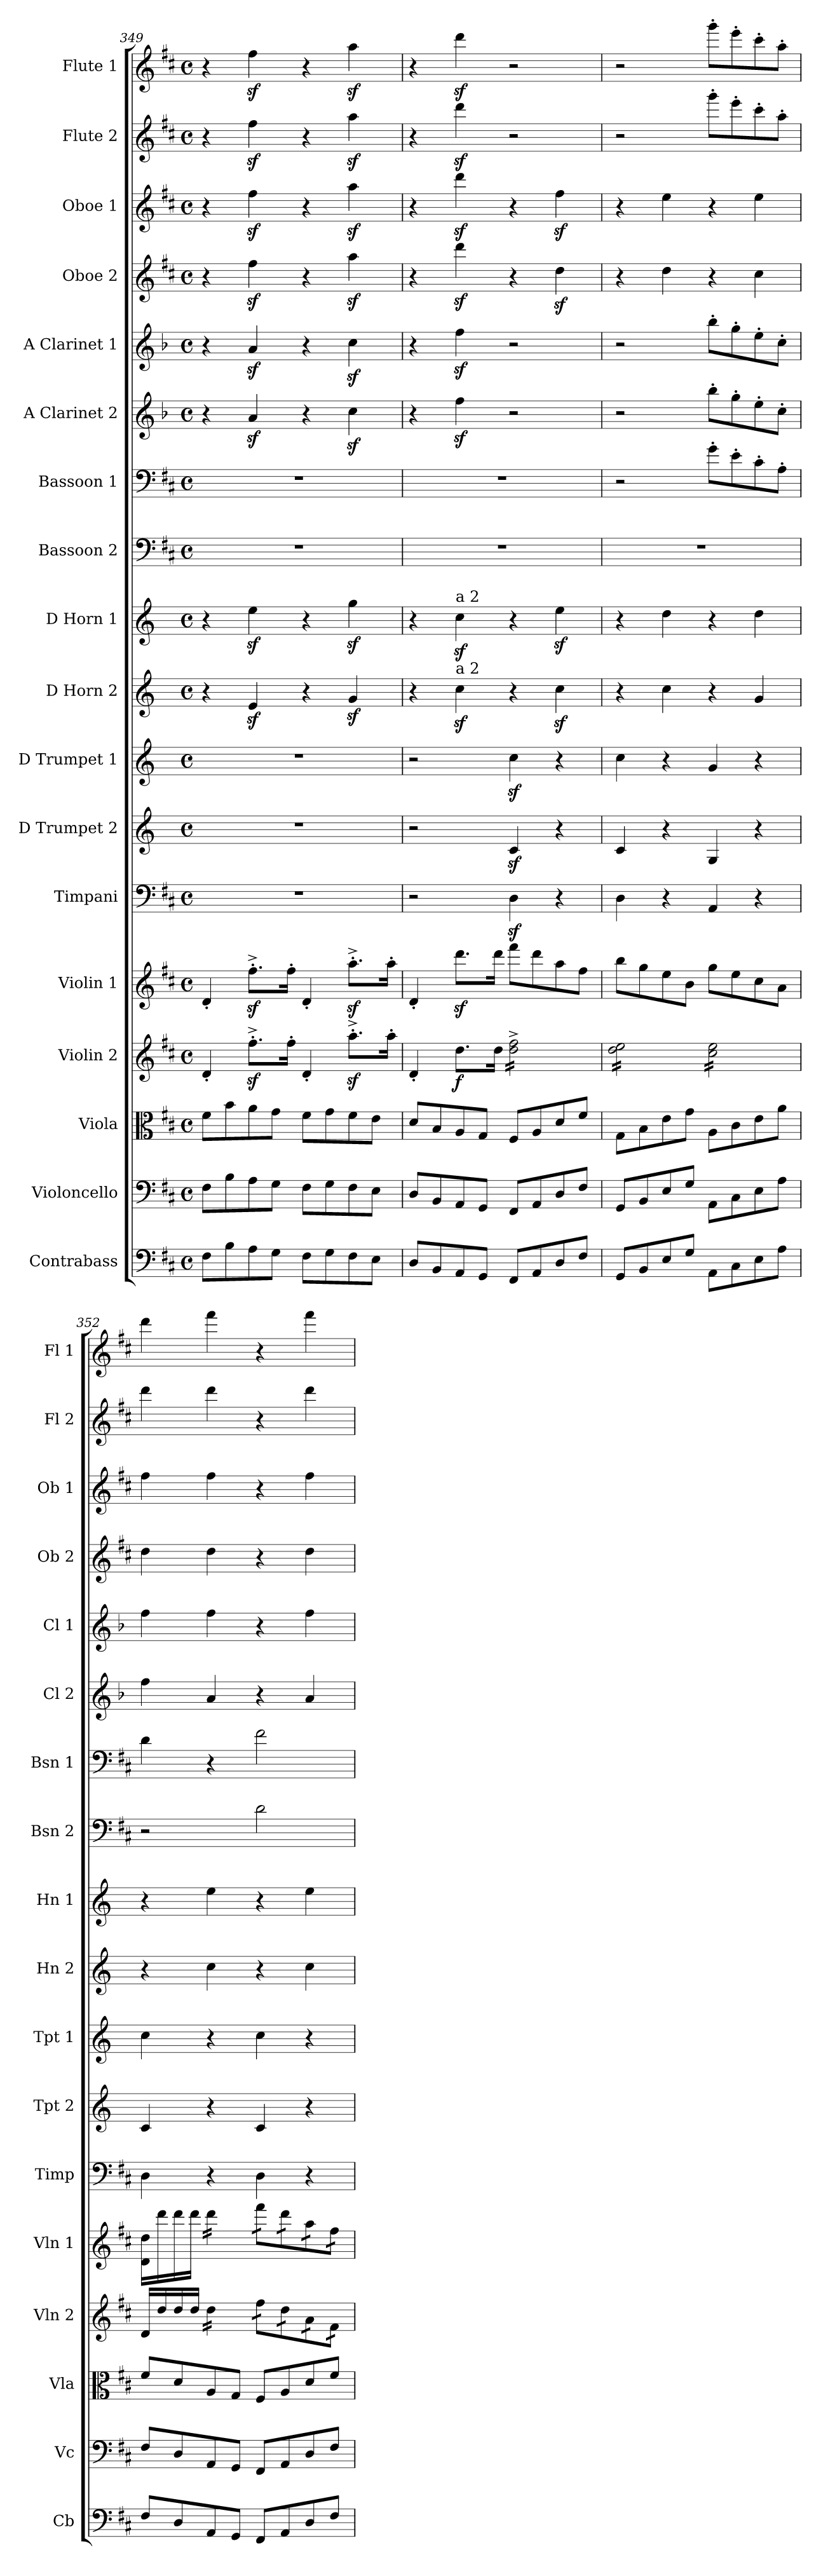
**kern	**kern	**kern	**kern	**dynam	**kern	**kern	**kern	**kern	**kern	**kern	**kern	**kern	**kern	**kern	**kern	**kern	**kern	**kern
*part18	*part17	*part16	*part15	*part15	*part14	*part13	*part12	*part11	*part10	*part9	*part8	*part7	*part6	*part5	*part4	*part3	*part2	*part1
*staff18	*staff17	*staff16	*staff15	*staff15	*staff14	*staff13	*staff12	*staff11	*staff10	*staff9	*staff8	*staff7	*staff6	*staff5	*staff4	*staff3	*staff2	*staff1
*I"Contrabass	*I"Violoncello	*I"Viola	*I"Violin 2	*	*I"Violin 1	*I"Timpani	*I"D Trumpet 2	*I"D Trumpet 1	*I"D Horn 2	*I"D Horn 1	*I"Bassoon 2	*I"Bassoon 1	*I"A Clarinet 2	*I"A Clarinet 1	*I"Oboe 2	*I"Oboe 1	*I"Flute 2	*I"Flute 1
*I'Cb	*I'Vc	*I'Vla	*I'Vln 2	*	*I'Vln 1	*I'Timp	*I'Tpt 2	*I'Tpt 1	*I'Hn 2	*I'Hn 1	*I'Bsn 2	*I'Bsn 1	*I'Cl 2	*I'Cl 1	*I'Ob 2	*I'Ob 1	*I'Fl 2	*I'Fl 1
*clefF4	*clefF4	*clefC3	*clefG2	*	*clefG2	*clefF4	*clefG2	*clefG2	*clefG2	*clefG2	*clefF4	*clefF4	*clefG2	*clefG2	*clefG2	*clefG2	*clefG2	*clefG2
*ITrd7c12	*	*	*	*	*	*	*ITrd-1c-2	*ITrd-1c-2	*ITrd6c10	*ITrd6c10	*	*	*ITrd2c3	*ITrd2c3	*	*	*	*
*k[f#c#]	*k[f#c#]	*k[f#c#]	*k[f#c#]	*	*k[f#c#]	*k[f#c#]	*k[f#c#]	*k[f#c#]	*k[f#c#]	*k[f#c#]	*k[f#c#]	*k[f#c#]	*k[f#c#]	*k[f#c#]	*k[f#c#]	*k[f#c#]	*k[f#c#]	*k[f#c#]
*M4/4	*M4/4	*M4/4	*M4/4	*	*M4/4	*M4/4	*M4/4	*M4/4	*M4/4	*M4/4	*M4/4	*M4/4	*M4/4	*M4/4	*M4/4	*M4/4	*M4/4	*M4/4
*met(c)	*met(c)	*met(c)	*met(c)	*	*met(c)	*met(c)	*met(c)	*met(c)	*met(c)	*met(c)	*met(c)	*met(c)	*met(c)	*met(c)	*met(c)	*met(c)	*met(c)	*met(c)
=349	=349	=349	=349	=349	=349	=349	=349	=349	=349	=349	=349	=349	=349	=349	=349	=349	=349	=349
8FF#\L	8F#\L	8f#\L	4d'/	.	4d'/	1r	1r	1r	4r	4r	1r	1r	4r	4r	4r	4r	4r	4r
8BB\	8B\	8b\	.	.	.	.	.	.	.	.	.	.	.	.	.	.	.	.
8AA\	8A\	8a\	8.ff#z<'^\L	.	8.ff#z<'^\L	.	.	.	4F#z</	4f#z<\	.	.	4f#z</	4f#z</	4ff#z<\	4ff#z<\	4ff#z<\	4ff#z<\
8GG\J	8G\J	8g\J	.	.	.	.	.	.	.	.	.	.	.	.	.	.	.	.
.	.	.	16ff#'\Jk	.	16ff#'\Jk	.	.	.	.	.	.	.	.	.	.	.	.	.
8FF#\L	8F#\L	8f#\L	4d'/	.	4d'/	.	.	.	4r	4r	.	.	4r	4r	4r	4r	4r	4r
8GG\	8G\	8g\	.	.	.	.	.	.	.	.	.	.	.	.	.	.	.	.
8FF#\	8F#\	8f#\	8.aaz<'^\L	.	8.aaz<'^\L	.	.	.	4Az</	4az<\	.	.	4az<\	4az<\	4aaz<\	4aaz<\	4aaz<\	4aaz<\
8EE\J	8E\J	8e\J	.	.	.	.	.	.	.	.	.	.	.	.	.	.	.	.
.	.	.	16aa'\Jk	.	16aa'\Jk	.	.	.	.	.	.	.	.	.	.	.	.	.
=350	=350	=350	=350	=350	=350	=350	=350	=350	=350	=350	=350	=350	=350	=350	=350	=350	=350	=350
8DD/L	8D/L	8d/L	4d'/	.	4d'/	2r	2r	2r	4r	4r	1r	1r	4r	4r	4r	4r	4r	4r
8BBB/	8BB/	8B/	.	.	.	.	.	.	.	.	.	.	.	.	.	.	.	.
!	!	!	!	!	!	!	!	!	!	!LO:TX:a:t=a 2	!	!	!	!	!	!	!	!
!	!	!	!	!	!	!	!	!	!LO:TX:a:t=a 2	!	!	!	!	!	!	!	!	!
!	!	!	!	!LO:DY:b	!	!	!	!	!	!	!	!	!	!	!	!	!	!
8AAA/	8AA/	8A/	8.dd\L	f	8.dddz<\L	.	.	.	4dz<\	4dz<\	.	.	4ddz<\	4ddz<\	4dddz<\	4dddz<\	4dddz<\	4dddz<\
8GGG/J	8GG/J	8G/J	.	.	.	.	.	.	.	.	.	.	.	.	.	.	.	.
.	.	.	16dd\Jk	.	16ddd\Jk	.	.	.	.	.	.	.	.	.	.	.	.	.
*	*	*	*tremolo	*	*	*	*	*	*	*	*	*	*	*	*	*	*	*
8FFF#/L	8FF#/L	8F#/L	16dd\^ 16ff#\^LL	.	8fff#\L	4Dz<\	4dz</	4ddz<\	4r	4r	.	.	2r	2r	4r	4r	2r	2r
.	.	.	16dd\^ 16ff#\^	.	.	.	.	.	.	.	.	.	.	.	.	.	.	.
8AAA/	8AA/	8A/	16dd\^ 16ff#\^	.	8ddd\	.	.	.	.	.	.	.	.	.	.	.	.	.
.	.	.	16dd\^ 16ff#\^	.	.	.	.	.	.	.	.	.	.	.	.	.	.	.
8DD/	8D/	8d/	16dd\^ 16ff#\^	.	8aa\	4r	4r	4r	4dz<\	4f#z<\	.	.	.	.	4ddz<\	4ff#z<\	.	.
.	.	.	16dd\^ 16ff#\^	.	.	.	.	.	.	.	.	.	.	.	.	.	.	.
8FF#/J	8F#/J	8f#/J	16dd\^ 16ff#\^	.	8ff#\J	.	.	.	.	.	.	.	.	.	.	.	.	.
.	.	.	16dd\^ 16ff#\^JJ	.	.	.	.	.	.	.	.	.	.	.	.	.	.	.
=351	=351	=351	=351	=351	=351	=351	=351	=351	=351	=351	=351	=351	=351	=351	=351	=351	=351	=351
8GGG/L	8GG/L	8G\L	16dd\ 16ee\LL	.	8bb\L	4D\	4d/	4dd\	4r	4r	1r	2r	2r	2r	4r	4r	2r	2r
.	.	.	16dd\ 16ee\	.	.	.	.	.	.	.	.	.	.	.	.	.	.	.
8BBB/	8BB/	8B\	16dd\ 16ee\	.	8gg\	.	.	.	.	.	.	.	.	.	.	.	.	.
.	.	.	16dd\ 16ee\	.	.	.	.	.	.	.	.	.	.	.	.	.	.	.
8EE/	8E/	8e\	16dd\ 16ee\	.	8ee\	4r	4r	4r	4d\	4e\	.	.	.	.	4dd\	4ee\	.	.
.	.	.	16dd\ 16ee\	.	.	.	.	.	.	.	.	.	.	.	.	.	.	.
8GG/J	8G/J	8g\J	16dd\ 16ee\	.	8b\J	.	.	.	.	.	.	.	.	.	.	.	.	.
.	.	.	16dd\ 16ee\JJ	.	.	.	.	.	.	.	.	.	.	.	.	.	.	.
8AAA\L	8AA\L	8A\L	16cc#\ 16ee\LL	.	8gg\L	4AA/	4A/	4a/	4r	4r	.	8g'\L	8gg'\L	8gg'\L	4r	4r	8ggg'\L	8ggg'\L
.	.	.	16cc#\ 16ee\	.	.	.	.	.	.	.	.	.	.	.	.	.	.	.
8CC#\	8C#\	8c#\	16cc#\ 16ee\	.	8ee\	.	.	.	.	.	.	8e'\	8ee'\	8ee'\	.	.	8eee'\	8eee'\
.	.	.	16cc#\ 16ee\	.	.	.	.	.	.	.	.	.	.	.	.	.	.	.
8EE\	8E\	8e\	16cc#\ 16ee\	.	8cc#\	4r	4r	4r	4A/	4e\	.	8c#'\	8cc#'\	8cc#'\	4cc#\	4ee\	8ccc#'\	8ccc#'\
.	.	.	16cc#\ 16ee\	.	.	.	.	.	.	.	.	.	.	.	.	.	.	.
8AA\J	8A\J	8a\J	16cc#\ 16ee\	.	8a\J	.	.	.	.	.	.	8A'\J	8a'\J	8a'\J	.	.	8aa'\J	8aa'\J
.	.	.	16cc#\ 16ee\JJ	.	.	.	.	.	.	.	.	.	.	.	.	.	.	.
*	*	*	*Xtremolo	*	*	*	*	*	*	*	*	*	*	*	*	*	*	*
=352	=352	=352	=352	=352	=352	=352	=352	=352	=352	=352	=352	=352	=352	=352	=352	=352	=352	=352
8FF#/L	8F#/L	8f#/L	16d/LL	.	16d\ 16dd\LL	4D\	4d/	4dd\	4r	4r	2r	4d\	4dd\	4dd\	4dd\	4ff#\	4ddd\	4ddd\
.	.	.	16dd/	.	16ddd\	.	.	.	.	.	.	.	.	.	.	.	.	.
8DD/	8D/	8d/	16dd/	.	16ddd\	.	.	.	.	.	.	.	.	.	.	.	.	.
.	.	.	16dd/JJ	.	16ddd\JJ	.	.	.	.	.	.	.	.	.	.	.	.	.
*	*	*	*tremolo	*	*	*	*	*	*	*	*	*	*	*	*	*	*	*
*	*	*	*	*	*tremolo	*	*	*	*	*	*	*	*	*	*	*	*	*
8AAA/	8AA/	8A/	16dd\LL	.	16ddd\LL	4r	4r	4r	4d\	4f#\	.	4r	4f#/	4dd\	4dd\	4ff#\	4ddd\	4fff#\
.	.	.	16dd\	.	16ddd\	.	.	.	.	.	.	.	.	.	.	.	.	.
8GGG/J	8GG/J	8G/J	16dd\	.	16ddd\	.	.	.	.	.	.	.	.	.	.	.	.	.
.	.	.	16dd\JJ	.	16ddd\JJ	.	.	.	.	.	.	.	.	.	.	.	.	.
8FFF#/L	8FF#/L	8F#/L	16ff#\LL	.	16fff#\LL	4D\	4d/	4dd\	4r	4r	2d\	2f#\	4r	4r	4r	4r	4r	4r
.	.	.	16ff#\	.	16fff#\	.	.	.	.	.	.	.	.	.	.	.	.	.
8AAA/	8AA/	8A/	16dd\	.	16ddd\	.	.	.	.	.	.	.	.	.	.	.	.	.
.	.	.	16dd\	.	16ddd\	.	.	.	.	.	.	.	.	.	.	.	.	.
8DD/	8D/	8d/	16a\	.	16aa\	4r	4r	4r	4d\	4f#\	.	.	4f#/	4dd\	4dd\	4ff#\	4ddd\	4fff#\
.	.	.	16a\	.	16aa\	.	.	.	.	.	.	.	.	.	.	.	.	.
8FF#/J	8F#/J	8f#/J	16f#\	.	16ff#\	.	.	.	.	.	.	.	.	.	.	.	.	.
.	.	.	16f#\JJ	.	16ff#\JJ	.	.	.	.	.	.	.	.	.	.	.	.	.
*	*	*	*	*	*Xtremolo	*	*	*	*	*	*	*	*	*	*	*	*	*
*	*	*	*Xtremolo	*	*	*	*	*	*	*	*	*	*	*	*	*	*	*
=	=	=	=	=	=	=	=	=	=	=	=	=	=	=	=	=	=	=
*-	*-	*-	*-	*-	*-	*-	*-	*-	*-	*-	*-	*-	*-	*-	*-	*-	*-	*-
